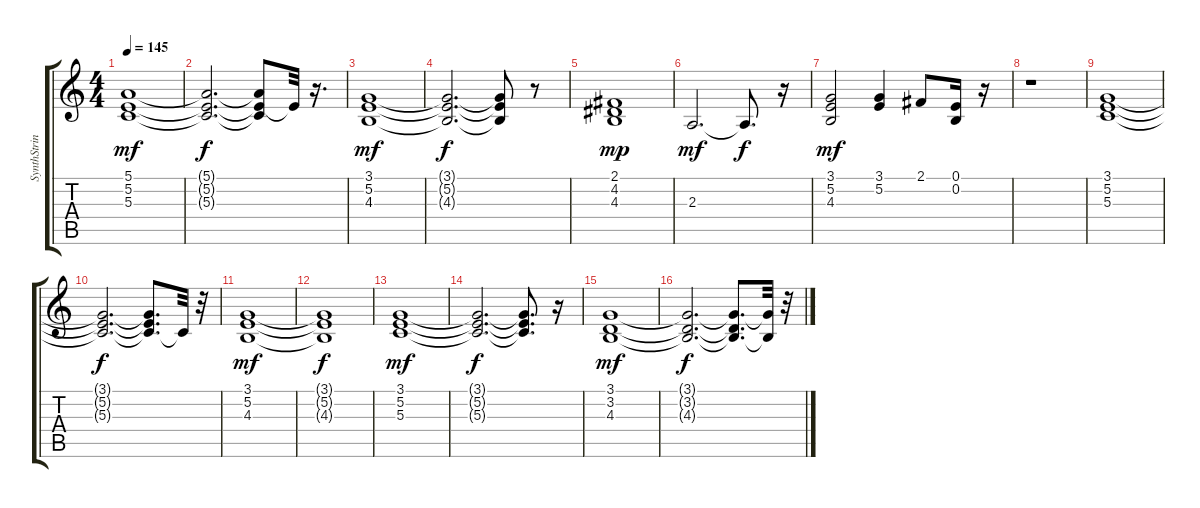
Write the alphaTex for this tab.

\track ("SynthString 1" "SynthStrin") {instrument synthstrings1}
\staff {score tabs}
\tuning (E4 B3 G3 D3 A2 E2) {hide}
\ts (4 4)
\tempo 145
\clef g2
\ks c
(5.1 5.2 5.3).1{dy mf} |
(5.1{t} 5.2{t} 5.3{t}).2{d dy f} (5.1{t} 5.2{t} 5.3{t}).8 5.2{t}.32 r.16{d} |
(3.1 5.2 4.3).1{dy mf} |
(3.1{t} 5.2{t} 4.3{t}).2{d dy f} (3.1{t} 5.2{t} 4.3{t}).8 r.8 |
(2.1 4.2 4.3).1{dy mp} |
2.3.2{d dy mf} 2.3{t}.8{d dy f} r.16 |
(3.1 5.2 4.3).2{dy mf} (3.1 5.2).4 2.1.8 (0.1 0.2).16 r.16 |
r.1 |
(3.1 5.2 5.3).1 |
(3.1{t} 5.2{t} 5.3{t}).2{d dy f} (3.1{t} 5.2{t} 5.3{t}).8{d} 5.3{t}.32 r.32 |
(3.1 5.2 4.3).1{dy mf} |
(3.1{t} 5.2{t} 4.3{t}).1{dy f} |
(3.1 5.2 5.3).1{dy mf} |
(3.1{t} 5.2{t} 5.3{t}).2{d dy f} (3.1{t} 5.2{t} 5.3{t}).8{d} r.16 |
(3.1 3.2 4.3).1{dy mf} |
(3.1{t} 3.2{t} 4.3{t}).2{d dy f} (3.1{t} 3.2{t} 4.3{t}).8{d} (3.1{t} 4.3{t}).32 r.32
